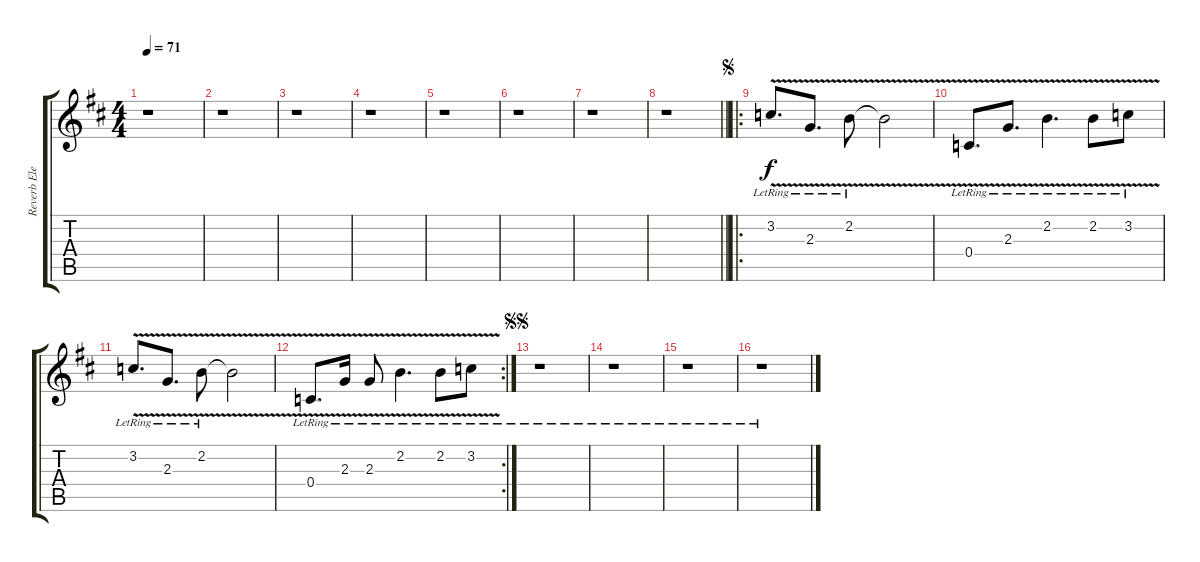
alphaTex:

\track ("Reverb Electric" "Reverb Ele") {instrument electricguitarjazz}
\staff {score tabs}
\tuning (D4 A3 F3 C3 G2 D2) {hide}
\ts (4 4)
\tempo 71
\clef g2
\ks d
r.1{dy f instrument electricguitarjazz} |
r.1 |
r.1 |
r.1 |
r.1 |
r.1 |
r.1 |
\barLineRight lightlight
r.1 |
\ro
\jump segno
3.2{v lr}.8{d} 2.3{v lr}.8{d} 2.2{v lr}.8 2.2{v t}.2 |
0.4{v lr}.8{d} 2.3{v lr}.8{d} 2.2{v lr}.4{d} 2.2{v lr}.8 3.2{v lr}.8 |
3.2{v lr}.8{d} 2.3{v lr}.8{d} 2.2{v lr}.8 2.2{v t}.2 |
\rc 2
0.4{v lr}.8{d} 2.3{v lr}.16 2.3{v lr}.8 2.2{v lr}.4{d} 2.2{v lr}.8 3.2{v lr}.8 |
\jump segnosegno
r.1 |
r.1 |
r.1 |
r.1
